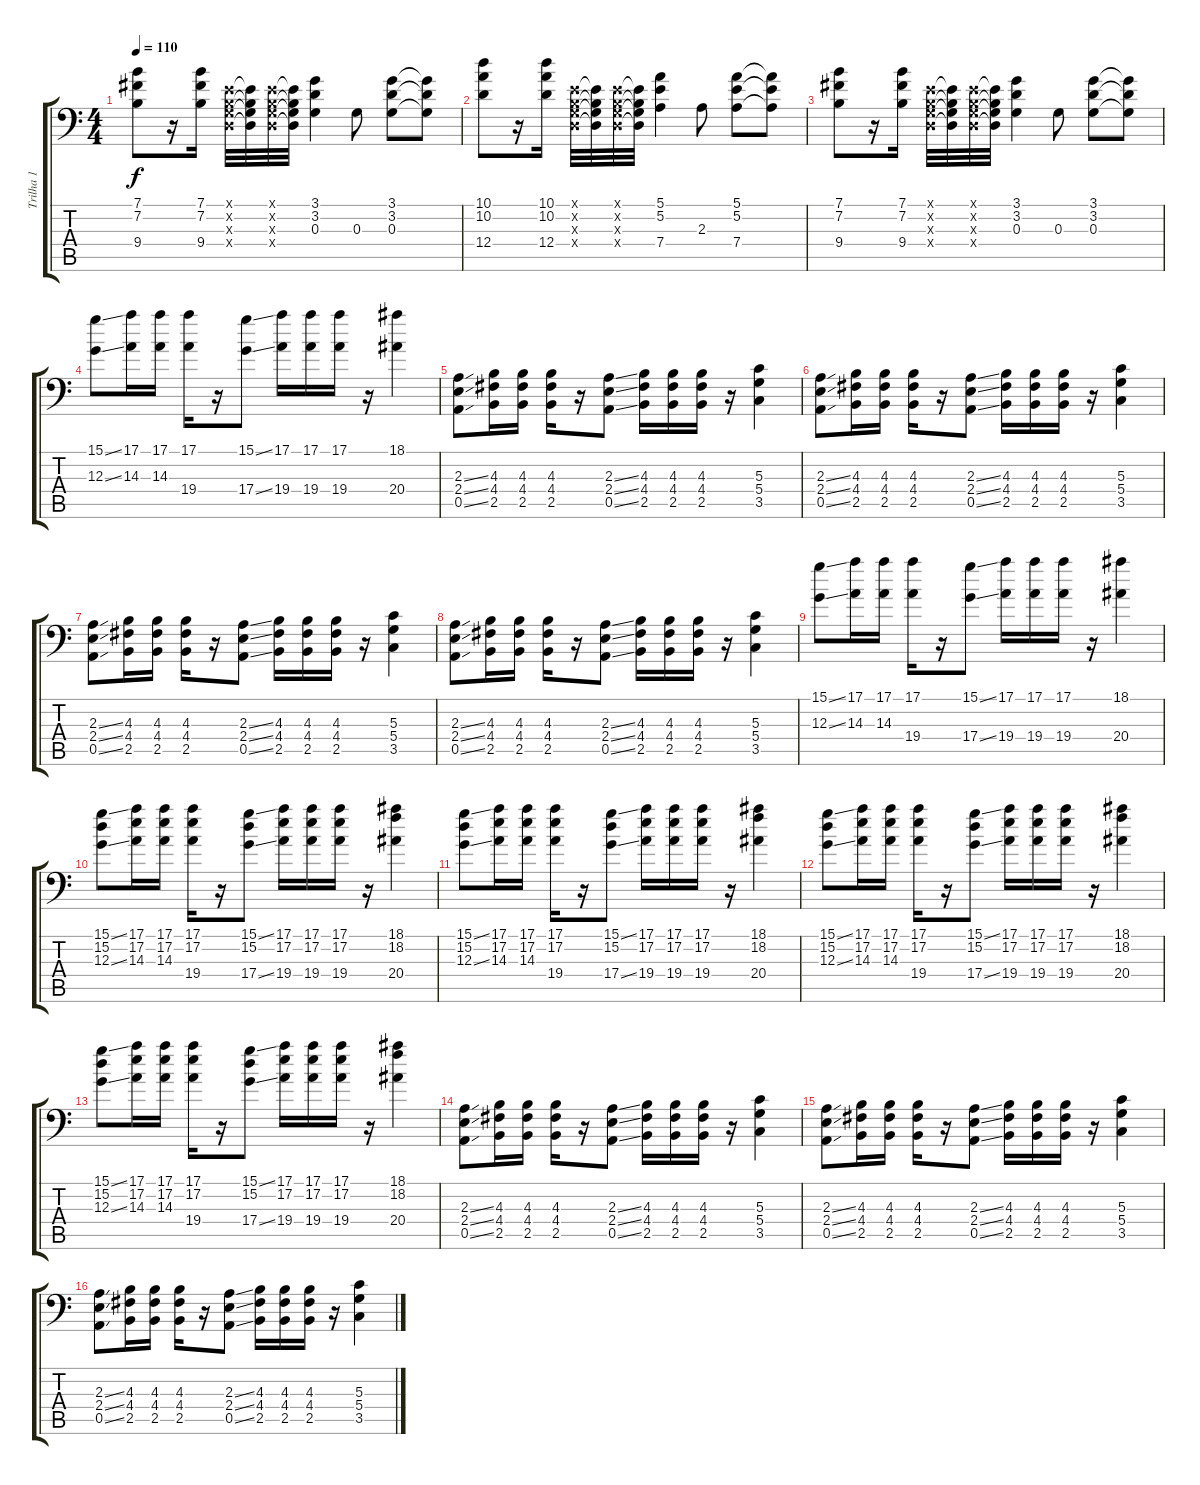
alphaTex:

\track ("Trilha 1" "Trilha 1") {instrument overdrivenguitar}
\staff {score tabs}
\tuning (E3 B2 G2 D2 A1 E1) {hide}
\ts (4 4)
\tempo 110
\clef f4
\ks c
(7.1 7.2 9.4).8{dy f instrument overdrivenguitar} r.16 (7.1 7.2 9.4).16 (0.1{x} 0.2{x} 0.3{x} 0.4{x}).32 (0.1{t} 0.2{t} 0.3{t} 0.4{t}).32 (0.1{x} 0.2{x} 0.3{x} 0.4{x}).32 (0.1{t} 0.2{t} 0.3{t} 0.4{t}).32 (3.1 3.2 0.3).4 0.3.8 (3.1 3.2 0.3).8 (3.1{t} 3.2{t} 0.3{t}).8 |
(10.1 10.2 12.4).8 r.16 (10.1 10.2 12.4).16 (0.1{x} 0.2{x} 0.3{x} 0.4{x}).32 (0.1{t} 0.2{t} 0.3{t} 0.4{t}).32 (0.1{x} 0.2{x} 0.3{x} 0.4{x}).32 (0.1{t} 0.2{t} 0.3{t} 0.4{t}).32 (5.1 5.2 7.4).4 2.3.8 (5.1 5.2 7.4).8 (5.1{t} 5.2{t} 7.4{t}).8 |
(7.1 7.2 9.4).8 r.16 (7.1 7.2 9.4).16 (0.1{x} 0.2{x} 0.3{x} 0.4{x}).32 (0.1{t} 0.2{t} 0.3{t} 0.4{t}).32 (0.1{x} 0.2{x} 0.3{x} 0.4{x}).32 (0.1{t} 0.2{t} 0.3{t} 0.4{t}).32 (3.1 3.2 0.3).4 0.3.8 (3.1 3.2 0.3).8 (3.1{t} 3.2{t} 0.3{t}).8 |
(15.1{ss} 12.3{ss}).8 (17.1 14.3).16 (17.1 14.3).16 (17.1 19.4).16 r.16 (15.1{ss} 17.4{ss}).8 (17.1 19.4).16 (17.1 19.4).16 (17.1 19.4).16 r.16 (18.1 20.4).4 |
(2.3{ss} 2.4{ss} 0.5{ss}).8{instrument distortionguitar} (4.3 4.4 2.5).16 (4.3 4.4 2.5).16 (4.3 4.4 2.5).16 r.16 (2.3{ss} 2.4{ss} 0.5{ss}).8 (4.3 4.4 2.5).16 (4.3 4.4 2.5).16 (4.3 4.4 2.5).16 r.16 (5.3 5.4 3.5).4 |
(2.3{ss} 2.4{ss} 0.5{ss}).8{instrument distortionguitar} (4.3 4.4 2.5).16 (4.3 4.4 2.5).16 (4.3 4.4 2.5).16 r.16 (2.3{ss} 2.4{ss} 0.5{ss}).8 (4.3 4.4 2.5).16 (4.3 4.4 2.5).16 (4.3 4.4 2.5).16 r.16 (5.3 5.4 3.5).4 |
(2.3{ss} 2.4{ss} 0.5{ss}).8{instrument distortionguitar} (4.3 4.4 2.5).16 (4.3 4.4 2.5).16 (4.3 4.4 2.5).16 r.16 (2.3{ss} 2.4{ss} 0.5{ss}).8 (4.3 4.4 2.5).16 (4.3 4.4 2.5).16 (4.3 4.4 2.5).16 r.16 (5.3 5.4 3.5).4 |
(2.3{ss} 2.4{ss} 0.5{ss}).8{instrument distortionguitar} (4.3 4.4 2.5).16 (4.3 4.4 2.5).16 (4.3 4.4 2.5).16 r.16 (2.3{ss} 2.4{ss} 0.5{ss}).8 (4.3 4.4 2.5).16 (4.3 4.4 2.5).16 (4.3 4.4 2.5).16 r.16 (5.3 5.4 3.5).4 |
(15.1{ss} 12.3{ss}).8{instrument overdrivenguitar} (17.1 14.3).16 (17.1 14.3).16 (17.1 19.4).16 r.16 (15.1{ss} 17.4{ss}).8 (17.1 19.4).16 (17.1 19.4).16 (17.1 19.4).16 r.16 (18.1 20.4).4 |
(15.1{ss} 15.2 12.3{ss}).8{instrument overdrivenguitar} (17.1 17.2 14.3).16 (17.1 17.2 14.3).16 (17.1 17.2 19.4).16 r.16 (15.1{ss} 15.2 17.4{ss}).8 (17.1 17.2 19.4).16 (17.1 17.2 19.4).16 (17.1 17.2 19.4).16 r.16 (18.1 18.2 20.4).4 |
(15.1{ss} 15.2 12.3{ss}).8{instrument overdrivenguitar} (17.1 17.2 14.3).16 (17.1 17.2 14.3).16 (17.1 17.2 19.4).16 r.16 (15.1{ss} 15.2 17.4{ss}).8 (17.1 17.2 19.4).16 (17.1 17.2 19.4).16 (17.1 17.2 19.4).16 r.16 (18.1 18.2 20.4).4 |
(15.1{ss} 15.2 12.3{ss}).8{instrument overdrivenguitar} (17.1 17.2 14.3).16 (17.1 17.2 14.3).16 (17.1 17.2 19.4).16 r.16 (15.1{ss} 15.2 17.4{ss}).8 (17.1 17.2 19.4).16 (17.1 17.2 19.4).16 (17.1 17.2 19.4).16 r.16 (18.1 18.2 20.4).4 |
(15.1{ss} 15.2 12.3{ss}).8{instrument overdrivenguitar} (17.1 17.2 14.3).16 (17.1 17.2 14.3).16 (17.1 17.2 19.4).16 r.16 (15.1{ss} 15.2 17.4{ss}).8 (17.1 17.2 19.4).16 (17.1 17.2 19.4).16 (17.1 17.2 19.4).16 r.16 (18.1 18.2 20.4).4 |
(2.3{ss} 2.4{ss} 0.5{ss}).8{instrument distortionguitar} (4.3 4.4 2.5).16 (4.3 4.4 2.5).16 (4.3 4.4 2.5).16 r.16 (2.3{ss} 2.4{ss} 0.5{ss}).8 (4.3 4.4 2.5).16 (4.3 4.4 2.5).16 (4.3 4.4 2.5).16 r.16 (5.3 5.4 3.5).4 |
(2.3{ss} 2.4{ss} 0.5{ss}).8{instrument distortionguitar} (4.3 4.4 2.5).16 (4.3 4.4 2.5).16 (4.3 4.4 2.5).16 r.16 (2.3{ss} 2.4{ss} 0.5{ss}).8 (4.3 4.4 2.5).16 (4.3 4.4 2.5).16 (4.3 4.4 2.5).16 r.16 (5.3 5.4 3.5).4 |
(2.3{ss} 2.4{ss} 0.5{ss}).8{instrument distortionguitar} (4.3 4.4 2.5).16 (4.3 4.4 2.5).16 (4.3 4.4 2.5).16 r.16 (2.3{ss} 2.4{ss} 0.5{ss}).8 (4.3 4.4 2.5).16 (4.3 4.4 2.5).16 (4.3 4.4 2.5).16 r.16 (5.3 5.4 3.5).4
